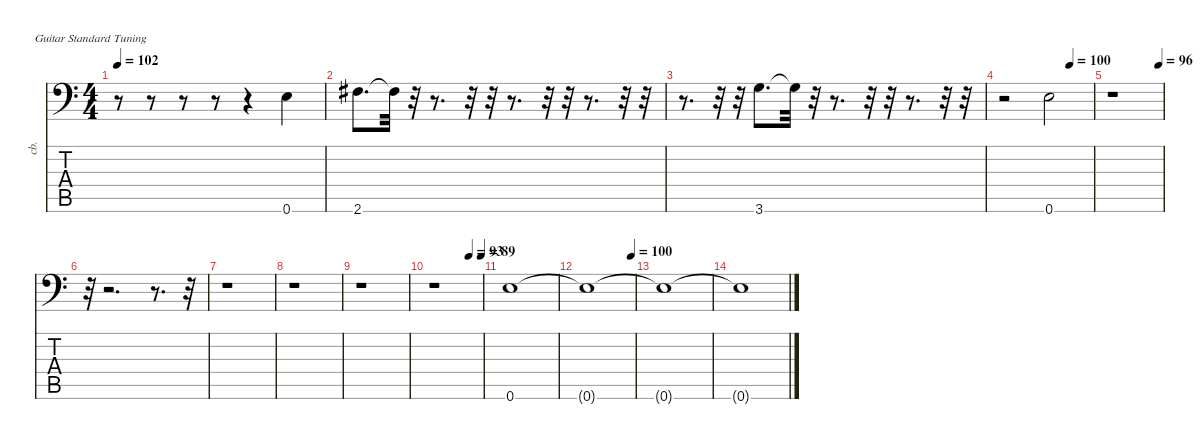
\defaultSystemsLayout 4
\hideDynamics
\bracketExtendMode nobrackets
\otherSystemsTrackNameOrientation horizontal
\track ("Track 7" "cb.") {instrument contrabass}
\staff {score tabs}
\tuning (E4 B3 G3 D3 A2 E2)
\ts (4 4)
\tempo 102
\clef f4
\ks c
r.8{dy f beam Down} r.8{beam Down} r.8{beam Down} r.8{beam Down} r.4{beam Down} 0.6.4{dy ff beam Down} |
2.6{acc #}.8{d beam Down} 2.6{t acc #}.32{dy f beam Down} r.32{beam Down} r.8{d beam Down} r.32{beam Down} r.32{beam Down} r.8{d beam Down} r.32{beam Down} r.32{beam Down} r.8{d beam Down} r.32{beam Down} r.32{beam Down} |
r.8{d beam Down} r.32{beam Down} r.32{beam Down} 3.6.8{d beam Down} 3.6{t}.32{beam Down} r.32{beam Down} r.8{d beam Down} r.32{beam Down} r.32{beam Down} r.8{d beam Down} r.32{beam Down} r.32{beam Down} |
\tempo (100 0.742268)
r.2{beam Down} 0.6.2{dy ff beam Down} |
\tempo (96 0.927835)
r.1{beam Down} |
r.32{beam Down} r.2{d beam Down} r.8{d beam Down} r.32{beam Down} |
r.1{beam Down} |
r.1{beam Down} |
r.1{beam Down} |
\tempo (93 0.739583)
\tempo (89 0.989583)
r.1{beam Down} |
0.6.1{dy mf beam Down} |
\tempo (100 0.9375)
0.6{t}.1{dy f beam Down} |
0.6{t}.1{beam Down} |
0.6{t}.1{beam Down}
